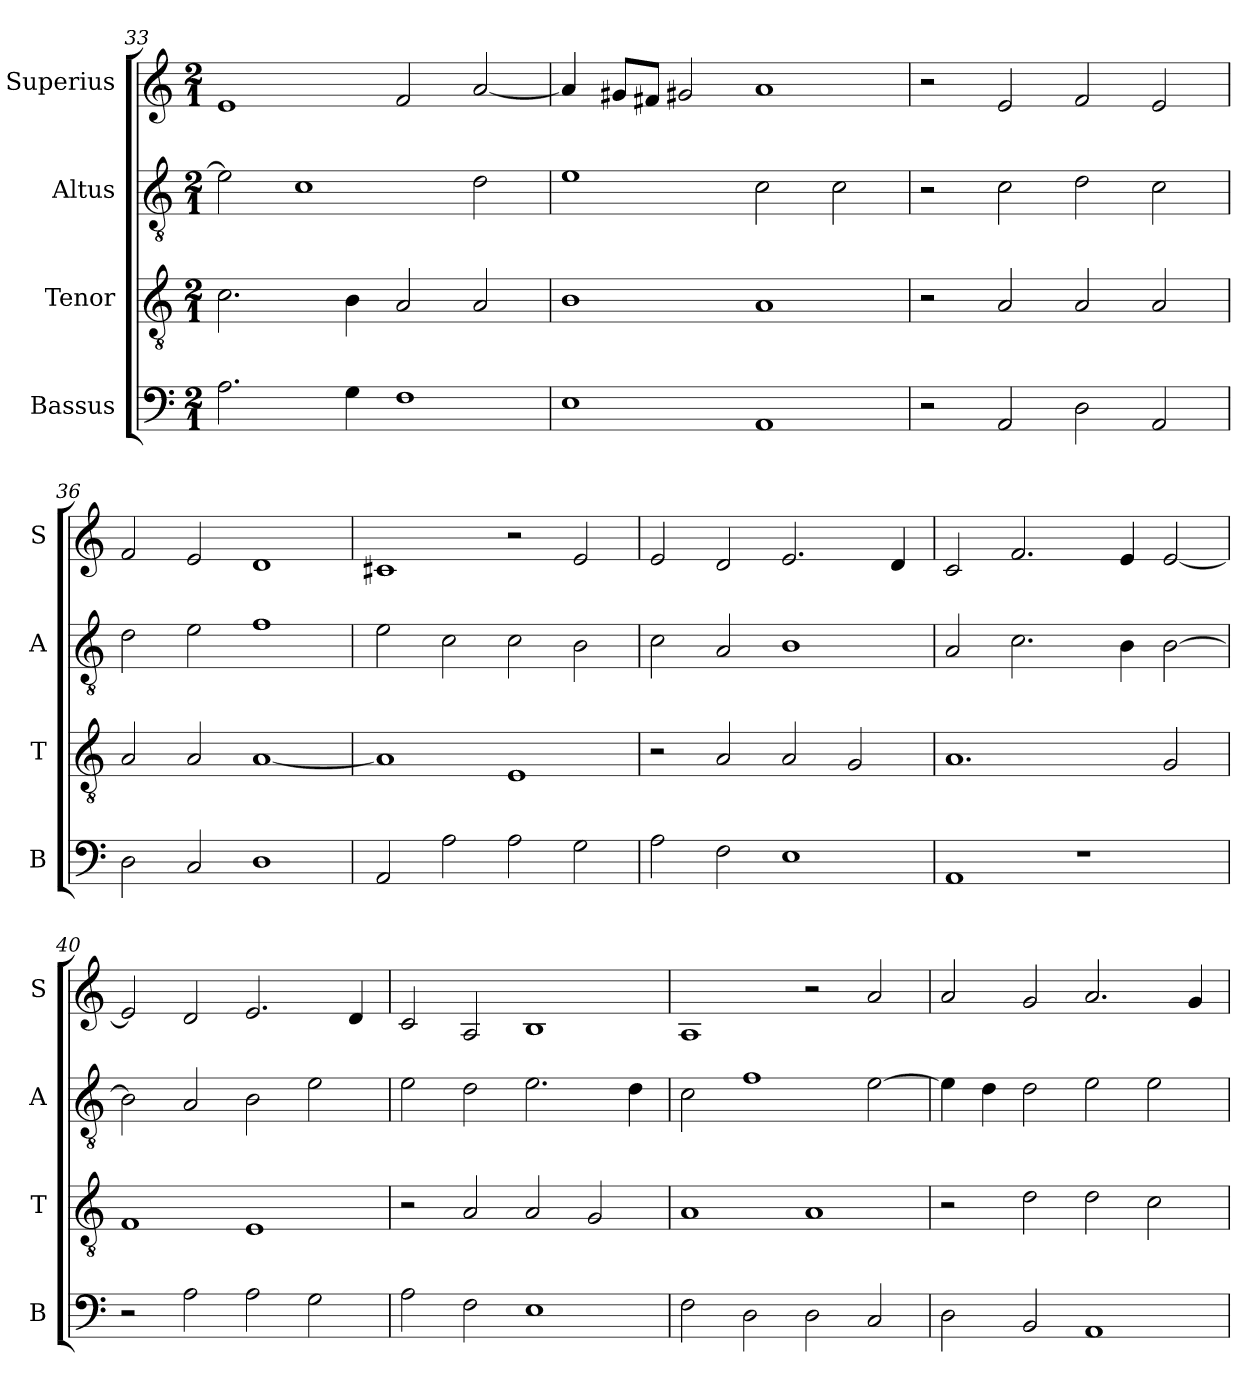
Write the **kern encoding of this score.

**kern	**kern	**kern	**kern
*part4	*part3	*part2	*part1
*staff4	*staff3	*staff2	*staff1
*I"Bassus	*I"Tenor	*I"Altus	*I"Superius
*I'B	*I'T	*I'A	*I'S
*clefF4	*clefGv2	*clefGv2	*clefG2
*k[]	*k[]	*k[]	*k[]
*C:	*C:	*C:	*C:
*M2/1	*M2/1	*M2/1	*M2/1
=33	=33	=33	=33
2.A	2.c	2e]	1e
.	.	1c	.
4G	4B	.	.
1F	2A	.	2f
.	2A	2d	[2a
=34	=34	=34	=34
1E	1B	1e	4a]
.	.	.	8g#XL
.	.	.	8f#XJ
.	.	.	2g#X
1AA	1A	2c	1a
.	.	2c	.
=35	=35	=35	=35
2r	2r	2r	2r
2AA	2A	2c	2e
2D	2A	2d	2f
2AA	2A	2c	2e
=36	=36	=36	=36
2D	2A	2d	2f
2C	2A	2e	2e
1D	[1A	1f	1d
=37	=37	=37	=37
2AA	1A]	2e	1c#X
2A	.	2c	.
2A	1E	2c	2r
2G	.	2B	2e
=38	=38	=38	=38
2A	2r	2c	2e
2F	2A	2A	2d
1E	2A	1B	2.e
.	2G	.	.
.	.	.	4d
=39	=39	=39	=39
1AA	1.A	2A	2c
.	.	2.c	2.f
1r	.	.	.
.	.	4B	4e
.	2G	[2B	[2e
=40	=40	=40	=40
2r	1F	2B]	2e]
2A	.	2A	2d
2A	1E	2B	2.e
2G	.	2e	.
.	.	.	4d
=41	=41	=41	=41
2A	2r	2e	2c
2F	2A	2d	2A
1E	2A	2.e	1B
.	2G	.	.
.	.	4d	.
=42	=42	=42	=42
2F	1A	2c	1A
2D	.	1f	.
2D	1A	.	2r
2C	.	[2e	2a
=43	=43	=43	=43
2D	2r	4e]	2a
.	.	4d	.
2BB	2d	2d	2g
1AA	2d	2e	2.a
.	2c	2e	.
.	.	.	4g
=	=	=	=
*-	*-	*-	*-
